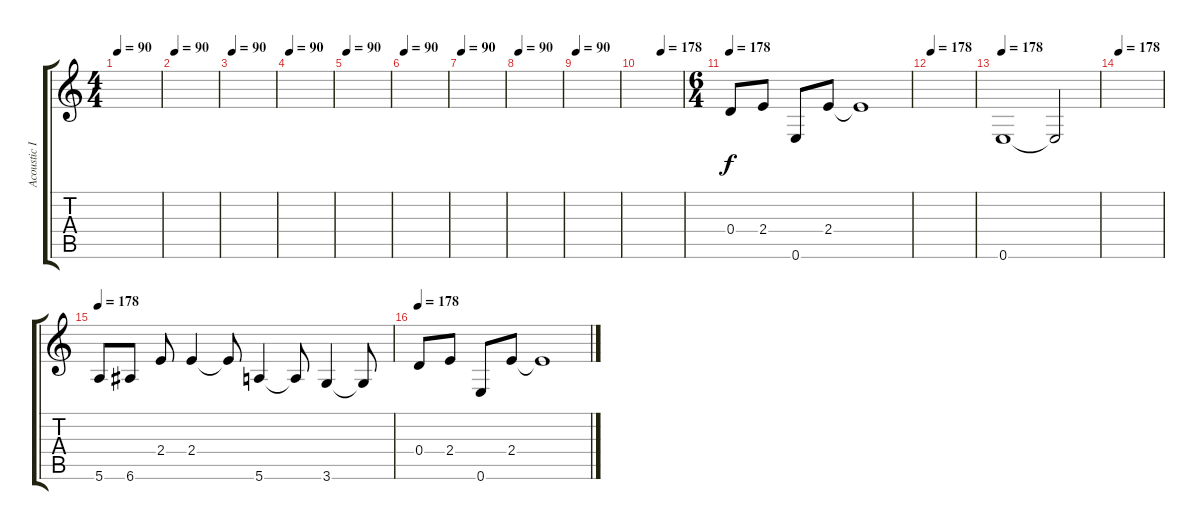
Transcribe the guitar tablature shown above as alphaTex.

\track ("Acoustic III" "Acoustic I") {instrument acousticguitarsteel}
\staff {score tabs}
\tuning (E4 B3 G3 D3 A2 E2) {hide}
\ts (4 4)
\tempo 90
\clef g2
\ks c
|
\tempo 90
|
\tempo 90
|
\tempo 90
|
\tempo 90
|
\tempo 90
|
\tempo 90
|
\tempo 90
|
\tempo 90
|
\tempo (178 0.5)
|
\ts (6 4)
\tempo 178
0.4.8 2.4.8 0.6.8 2.4.8 2.4{t}.1 |
\tempo 178
|
\tempo 178
0.6.1 0.6{t}.2 |
\tempo 178
|
\tempo 178
5.6.8 6.6.8 2.4.8 2.4.4 2.4{t}.8 5.6.4 5.6{t}.8 3.6.4 3.6{t}.8 |
\tempo 178
0.4.8 2.4.8 0.6.8 2.4.8 2.4{t}.1
